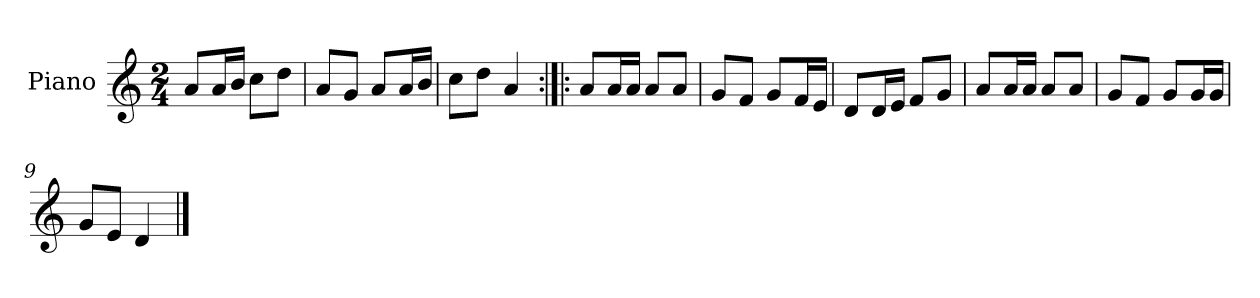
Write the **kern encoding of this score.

**kern
*part1
*staff1
*I"Piano
*I'Pno.
*clefG2
*k[]
*M2/4
=1
8a/L
16a/L
16b/JJ
8cc\L
8dd\J
=2
8a/L
8g/J
8a/L
16a/L
16b/JJ
=3
8cc\L
8dd\J
4a/
=4:|!|:
8a/L
16a/L
16a/JJ
8a/L
8a/J
=5
8g/L
8f/J
8g/L
16f/L
16e/JJ
=6
8d/L
16d/L
16e/JJ
8f/L
8g/J
=7
8a/L
16a/L
16a/JJ
8a/L
8a/J
=8
8g/L
8f/J
8g/L
16g/L
16g/JJ
!!LO:LB:g=z
=9
8g/L
8e/J
4d/
==
*-
